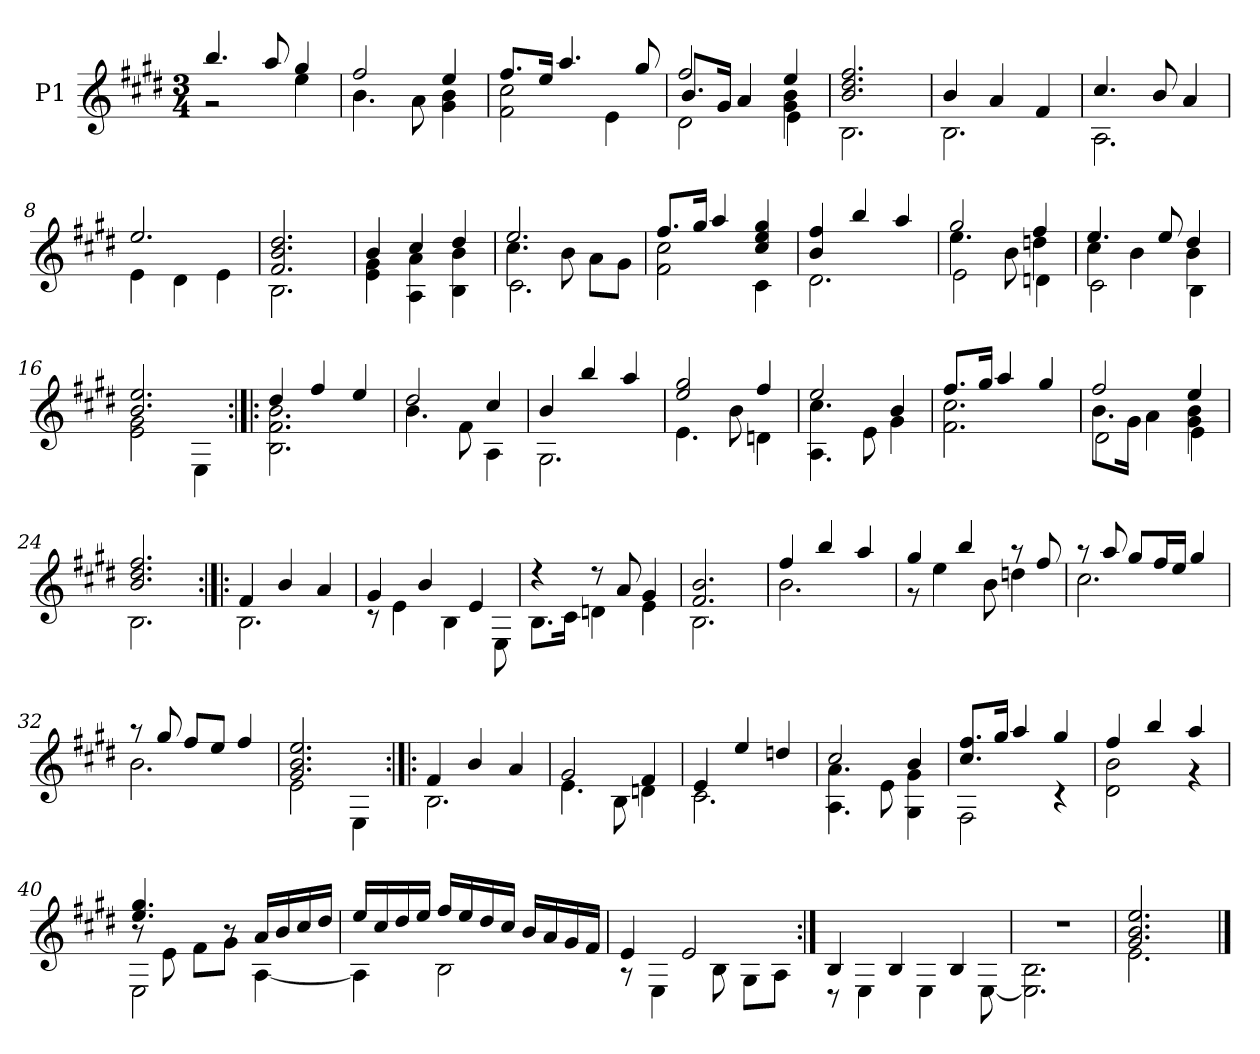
**kern
*part1
*staff1
*I"P1
!!LO:PB:g=z
*clefG2
*ITrd7c12
*k[f#c#g#d#]
*E:
*M3/4
*MM84
=1
*^
4.bi/	2r
8ai/	.
4g#i/	4ei\
=2	=2
2f#i/	4.Bi\
.	8Ai\
4ei/	4G#i\ 4Bi
=3	=3
8.f#i/L	2F#i\ 2c#i
16ei/Jk	.
4.ai/	.
.	4Ei\
8g#i/	.
=4	=4
*	*^
2f#i/	8.Bi/L	2D#i\
.	16G#i/Jk	.
.	4Ai/	.
4ei/	4G#i\ 4Bi	4Ei\
*	*v	*v
=5	=5
2.Bi/ 2.d#i 2.f#i	2.BBi\
=6	=6
4Bi/	2.BBi\
4Ai/	.
4F#i/	.
=7	=7
4.c#i/	2.AAi\
8Bi/	.
4Ai/	.
!!LO:LB:g=z	!!
=8	=8
2.ei/	4Ei\
.	4D#i\
.	4Ei\
=9	=9
2.F#i/ 2.Bi 2.d#i	2.BBi\
=10	=10
4Bi/	4Ei\ 4G#i
4c#i/	4AAi\ 4Ai
4d#i/	4BBi\ 4Bi
=11	=11
*	*^
2.ei/	4.c#i\	2.C#i\
.	8Bi\	.
.	8Ai\L	.
.	8G#i\J	.
*	*v	*v
=12	=12
8.f#i/L	2F#i\ 2c#i
16g#i/Jk	.
4ai/	.
4c#i/ 4ei 4g#i	4C#i\
=13	=13
4Bi/ 4f#i	2.D#i\
4bi/	.
4ai/	.
=14	=14
*	*^
2g#i/	4.ei\	2Ei\
.	8Bi\	.
4f#i/	4dni\	4Dni\
=15	=15	=15
4.ei/	4c#i\	2C#i\
.	4Bi\	.
8ei/	.	.
4d#i/	4Bi\	4BBi\
*	*v	*v
!!LO:LB:g=z
=16	=16
2.Bi/ 2.ei	2Ei\ 2G#i
.	4EEi\
=17:|!|:	=17:|!|:
4d#i/	2.BBi\ 2.F#i 2.Bi
4f#i/	.
4ei/	.
=18	=18
2d#i/	4.Bi\
.	8F#i\
4c#i/	4AAi\
=19	=19
4Bi/	2.GG#i\
4bi/	.
4ai/	.
=20	=20
2ei/ 2g#i	4.Ei\
.	8Bi\
4f#i/	4Dni\
=21	=21
2ei/	4.AAi\ 4.c#i
.	8Ei\
4Bi/	4G#i\
=22	=22
8.f#i/L	2.F#i\ 2.c#i
16g#i/Jk	.
4ai/	.
4g#i/	.
!!LO:LB:g=z	!!
=23	=23
*	*^
2f#i/	8.Bi\L	2D#i\
.	16G#i\Jk	.
.	4Ai\	.
4ei/	4G#i\ 4Bi	4Ei\
*	*v	*v
=24	=24
2.Bi/ 2.d#i 2.f#i	2.BBi\
=25:|!|:	=25:|!|:
4F#i/	2.BBi\
4Bi/	.
4Ai/	.
=26	=26
4G#i/	8r
.	4Ei\
4Bi/	.
.	4BBi\
4Ei/	.
.	8EEi\
=27	=27
4r	8.BBi\L
.	16C#i\Jk
8r	4Dni\
8Ai/	.
4G#i/	4Ei\
=28	=28
2.F#i/ 2.Bi	2.BBi\
=29	=29
4f#i/	2.Bi\
4bi/	.
4ai/	.
!!LO:LB:g=z	!!
=30	=30
4g#i/	8r
.	4ei\
4bi/	.
.	8Bi\
8r	4dni\
8f#i/	.
=31	=31
8r	2.c#i\
8ai/	.
8g#i/L	.
16f#i/L	.
16ei/JJ	.
4g#i/	.
=32	=32
8r	2.Bi\
8g#i/	.
8f#i/L	.
8ei/J	.
4f#i/	.
=33	=33
2.G#i/ 2.Bi 2.ei	2Ei\
.	4EEi\
=34:|!|:	=34:|!|:
4F#i/	2.BBi\
4Bi/	.
4Ai/	.
=35	=35
2G#i/	4.Ei\
.	8BBi\
4F#i/	4Dni\
!!LO:LB:g=z	!!
=36	=36
4Ei/	2.C#i\
4ei/	.
4dni/	.
=37	=37
2c#i/	4.AAi\ 4.Ai
.	8Ei\
4Bi/	4GG#i\ 4G#i
=38	=38
8.c#i/ 8.f#iL	2FF#i\
16g#i/Jk	.
4ai/	.
4g#i/	4r
=39	=39
4f#i/	2D#i\ 2Bi
4bi/	.
4ai/	4r
=40	=40
*	*^
4.ei/ 4.g#i	8r	2EEi\
.	8Ei\	.
.	8F#i\L	.
8r	8G#i\J	.
16Ai/LL	[<4AAi\	4ryy
16Bi/	.	.
16c#i/	.	.
16d#i/JJ	.	.
*	*v	*v
!!LO:LB:g=z
=41	=41
16ei/LL	4AAi\]
16c#i/	.
16d#i/	.
16ei/JJ	.
16f#i/LL	2BBi\
16ei/	.
16d#i/	.
16c#i/JJ	.
16Bi/LL	.
16Ai/	.
16G#i/	.
16F#i/JJ	.
=42	=42
4Ei/	8r
.	4EEi\
2Ei/	.
.	8BBi\
.	8GG#i\L
.	8AAi\J
=43:|!	=43:|!
4BBi/	8r
.	4EEi\
4BBi/	.
.	4EEi\
4BBi/	.
.	[<8EEi\
=44	=44
!LO:N:vis=1	!
2.r	2.EEi\] 2.BBi
=45	=45
2.G#i/ 2.Bi 2.ei	2.Ei\
*v	*v
==
*-
